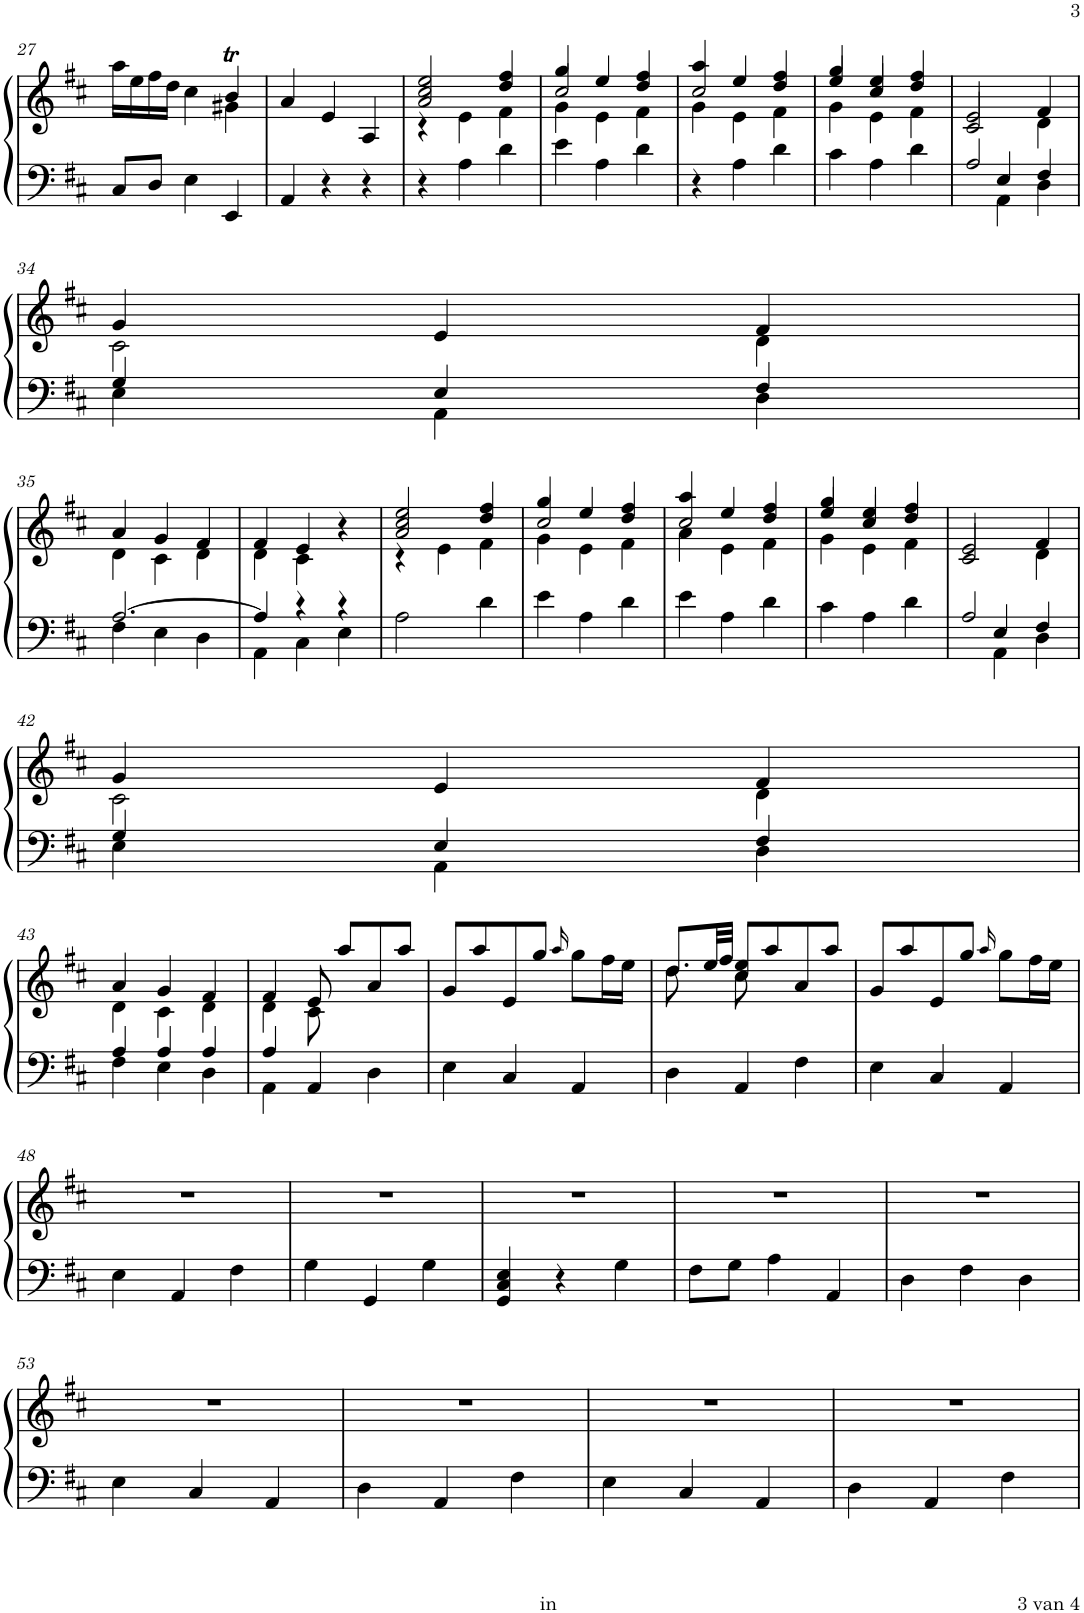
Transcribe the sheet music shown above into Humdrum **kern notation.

**kern	**kern
*part1	*part1
*staff2	*staff1
*I"Piano	*
*I'Pno.	*
!!LO:PB:g=z
*clefF4	*clefG2
*k[f#c#]	*k[f#c#]
*M3/4	*M3/4
=27	=27
*	*^
8C#/L	16aa\LL	2ryy
.	16ee\	.
8D/J	16ff#\	.
.	16dd\JJ	.
4E\	4cc#\	.
4EE/	4bT/	4g#X\
*	*v	*v
=28	=28
4AA/	4a/
4r	4e/
4r	4A/
=29	=29
*	*^
4r	2a/ 2cc#/ 2ee/	4r
4A\	.	4e\
4d\	4dd/ 4ff#/	4f#\
=30	=30	=30
*	*	*^
4e\	2cc#/	4g\	4gg/
4A\	.	4e\	4ee/
4d\	4dd/ 4ff#/	4f#\	4ryy
=31	=31	=31	=31
4r	2cc#/	4g\	4aa/
4A\	.	4e\	4ee/
4d\	4dd/ 4ff#/	4f#\	4ryy
=32	=32	=32	=32
4c#\	4ee/	4g\	4gg/
4A\	4ee/	4e\	4cc#/
4d\	4dd/ 4ff#/	4f#\	4ryy
*	*	*v	*v
=33	=33	=33
*^	*	*
*	*^	*	*
2A/	4ryy	4ryy	2e/	2c#/
.	4AA\	4E/	.	.
4F#/	4D\	4ryy	4f#/	4d\
*	*v	*v	*	*
!!LO:LB:g=z
=34	=34	=34	=34
*	*	*	*^
4G/	4E\	2c#\	2ryy	4g/
4E/	4AA\	.	.	4e/
4F#/	4D\	4f#/	4d\	4ryy
*	*	*	*v	*v
!!LO:LB:g=z
=35	=35	=35	=35
[2.A/	4F#\	4a/	4d\
.	4E\	4g/	4c#\
.	4D\	4f#/	4d\
=36	=36	=36	=36
4A/]	4AA\	4f#/	4d\
4r	4C#\	4e/	4c#\
4r	4E\	4r	4ryy
*v	*v	*	*
=37	=37	=37
2A\	2a/ 2cc#/ 2ee/	4r
.	.	4e\
4d\	4dd/ 4ff#/	4f#\
=38	=38	=38
*	*	*^
4e\	2cc#/	4g\	4gg/
4A\	.	4e\	4ee/
4d\	4dd/ 4ff#/	4f#\	4ryy
=39	=39	=39	=39
4e\	2cc#/	4a\	4aa/
4A\	.	4e\	4ee/
4d\	4dd/ 4ff#/	4f#\	4ryy
=40	=40	=40	=40
4c#\	4ee/	4g\	4gg/
4A\	4ee/	4e\	4cc#/
4d\	4dd/ 4ff#/	4f#\	4ryy
*	*	*v	*v
=41	=41	=41
*^	*	*
*	*^	*	*
2A/	4ryy	4ryy	2e/	2c#/
.	4E/	4AA\	.	.
4ryy	4F#/	4D\	4f#/	4d\
*	*v	*v	*	*
!!LO:LB:g=z
=42	=42	=42	=42
*	*	*	*^
4G/	4E\	2c#\	2ryy	4g/
4E/	4AA\	.	.	4e/
4F#/	4D\	4f#/	4d\	4ryy
*	*	*	*v	*v
!!LO:LB:g=z
=43	=43	=43	=43
4A/	4F#\	4a/	4d\
4A/	4E\	4g/	4c#\
4A/	4D\	4f#/	4d\
=44	=44	=44	=44
4A/	4AA\	4f#/	4d\
4ryy	4AA/	8e/	8c#\
.	.	8aa/L	4.ryy
4ryy	4D\	8a/	.
.	.	8aa/J	.
*v	*v	*	*
*	*v	*v
=45	=45
4E\	8g/L
.	8aa/
4C#/	8e/
.	8gg/J
.	16qaa/
4AA/	8gg\L
.	16ff#\L
.	16ee\JJ
=46	=46
*	*^
4D\	8.dd/L	8.dd\
.	32ee/LL	16ryy
.	32ff#/JJJ	.
4AA/	8cc#/ 8ee/L	8cc#\
.	8aa/	4.ryy
4F#\	8a/	.
.	8aa/J	.
*	*v	*v
=47	=47
4E\	8g/L
.	8aa/
4C#/	8e/
.	8gg/J
.	16qaa/
4AA/	8gg\L
.	16ff#\L
.	16ee\JJ
!!LO:LB:g=z
=48	=48
4E\	2.r
4AA/	.
4F#\	.
=49	=49
4G\	2.r
4GG/	.
4G\	.
=50	=50
4GG/ 4C#/ 4E/	2.r
4r	.
4G\	.
=51	=51
8F#\L	2.r
8G\J	.
4A\	.
4AA/	.
=52	=52
4D\	2.r
4F#\	.
4D\	.
!!LO:LB:g=z
=53	=53
4E\	2.r
4C#/	.
4AA/	.
=54	=54
4D\	2.r
4AA/	.
4F#\	.
=55	=55
4E\	2.r
4C#/	.
4AA/	.
=56	=56
4D\	2.r
4AA/	.
4F#\	.
=	=
*-	*-
